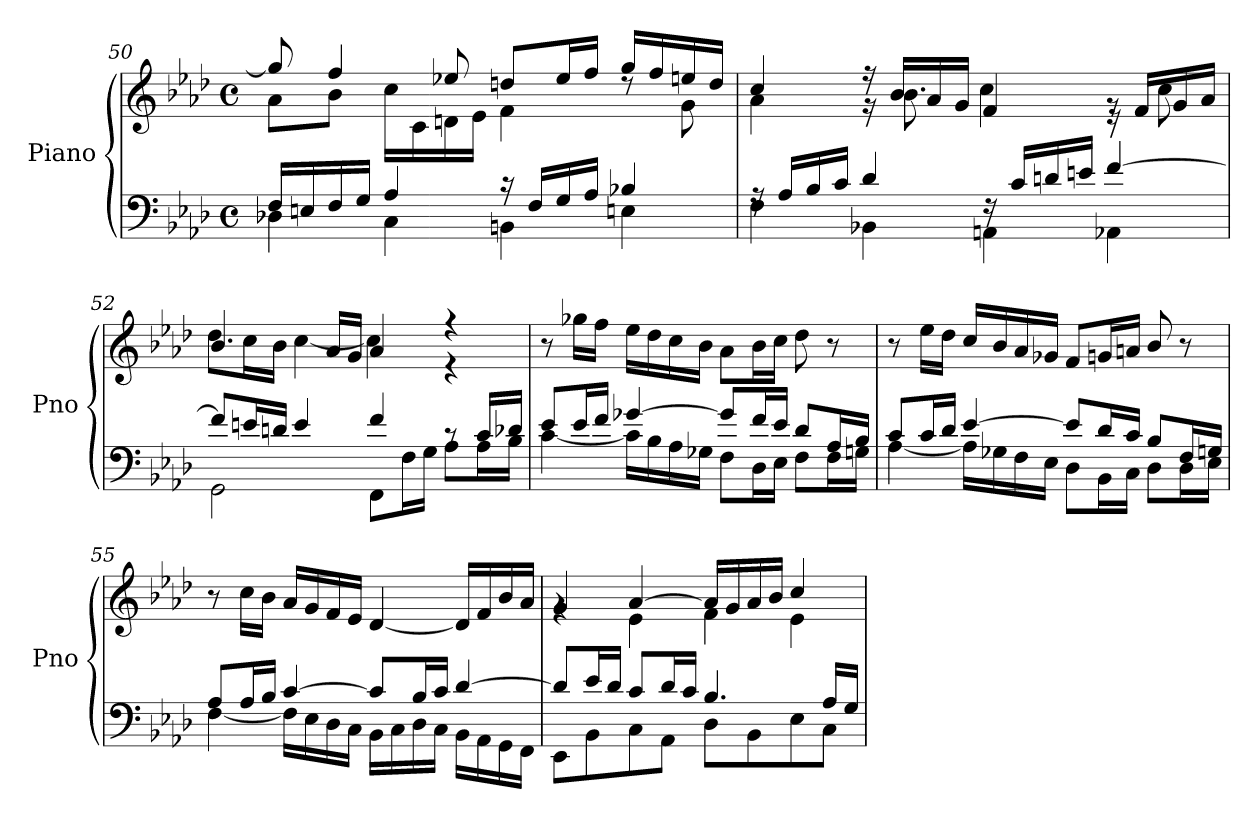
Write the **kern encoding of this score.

**kern	**kern
*part1	*part1
*staff2	*staff1
*I"Piano	*
*I'Pno	*
*clefF4	*clefG2
*k[b-e-a-d-]	*k[b-e-a-d-]
*M4/4	*M4/4
*met(c)	*met(c)
=50	=50
*^	*^
16F/LL	4D-X\	8gg/]	8a-\L
16En/	.	.	.
16F/	.	4ff/	8b-\J
16G/JJ	.	.	.
4A-/	4C\	.	16cc\LL
.	.	.	16c\
.	.	8ee-X/	16dn\
.	.	.	16e-\JJ
16r	4BBn\	8ddn/L	4f\
16F/LL	.	.	.
16G/	.	16ee-/L	.
16A-/JJ	.	16ff/JJ	.
4B-X/	4En\	16gg/LL	8rdd
.	.	16ff/	.
.	.	16een/	8g\
.	.	16dd/JJ	.
!!LO:LB:g=z	!!
=51	=51	=51	=51
16rA	4F\	4cc/	4a-\
16A-/LL	.	.	.
16B-/	.	.	.
16c/JJ	.	.	.
4d-/	4BB-X\	16r	16r
.	.	16b-/LL	8.b-\
.	.	16a-/	.
.	.	16g/JJ	.
16rF	4AAn\	4f/	4cc\
16c/LL	.	.	.
16dn/	.	.	.
16en/JJ	.	.	.
[4f/	4AA-X\	16re	8rg
.	.	16f/LL	.
.	.	16g/	8cc\
.	.	16a-/JJ	.
=52	=52	=52	=52
8f/L]	2GG\	4.b-/	8dd-\L
16en/L	.	.	16cc\L
16dn/JJ	.	.	16b-\JJ
4e/	.	.	[4cc\
.	.	16a-/LL	.
.	.	16g/JJ	.
4f/	8FF\L	4a-/	4cc\]
.	16F\L	.	.
.	16G\JJ	.	.
8rc	8A-\L	4r	4r
16c/LL	16A-\L	.	.
16d-X/JJ	16B-\JJ	.	.
*	*	*v	*v
!!LO:LB:g=z
=53	=53	=53
8e-/L	[4c\	8r
16e-/L	.	16gg-X\LL
16f/JJ	.	16ff\JJ
[4g-X/	16c\LL]	16ee-\LL
.	16B-\	16dd-\
.	16A-\	16cc\
.	16G-X\JJ	16b-\JJ
8g-/L]	8F\L	8a-\L
16f/L	16D-\L	16b-\L
16e-/JJ	16E-\JJ	16cc\JJ
8d-/L	8F\L	8dd-\
16A-/L	16F\L	8r
16B-/JJ	16Gn\JJ	.
!!LO:LB:g=z
=54	=54	=54
8c/L	[4A-\	8r
16c/L	.	16ee-\LL
16d-/JJ	.	16dd-\JJ
[4e-/	16A-\LL]	16cc/LL
.	16G-X\	16b-/
.	16F\	16a-/
.	16E-\JJ	16g-X/JJ
8e-/L]	8D-\L	8f/L
16d-/L	16BB-\L	16gn/L
16c/JJ	16C\JJ	16an/JJ
8B-/L	8D-\L	8b-/
16F/L	16D-\L	8r
16Gn/JJ	16E-\JJ	.
=55	=55	=55
8A-/L	[4F\	8r
16A-/L	.	16cc\LL
16B-/JJ	.	16b-\JJ
[4c/	16F\LL]	16a-/LL
.	16E-\	16g/
.	16D-\	16f/
.	16C\JJ	16e-/JJ
8c/L]	16BB-\LL	[4d-/
.	16C\	.
16B-/L	16D-\	.
16c/JJ	16C\JJ	.
[4d-/	16BB-\LL	16d-/LL]
.	16AA-\	16f/
.	16GG\	16b-/
.	16FF\JJ	16a-/JJ
=56	=56	=56
*	*	*^
8d-/L]	8EE-\L	4g/	4rg
16e-/L	8BB-\	.	.
16d-/JJ	.	.	.
8c/L	8C\	[4a-/	4e-\
16d-/L	8AA-\J	.	.
16c/JJ	.	.	.
4.B-/	8D-\L	16a-/LL]	4f\
.	.	16g/	.
.	8BB-\	16a-/	.
.	.	16b-/JJ	.
.	8E-\	4cc/	4e-\
16A-/LL	8C\J	.	.
16G/JJ	.	.	.
*v	*v	*	*
*	*v	*v
=	=
*-	*-
